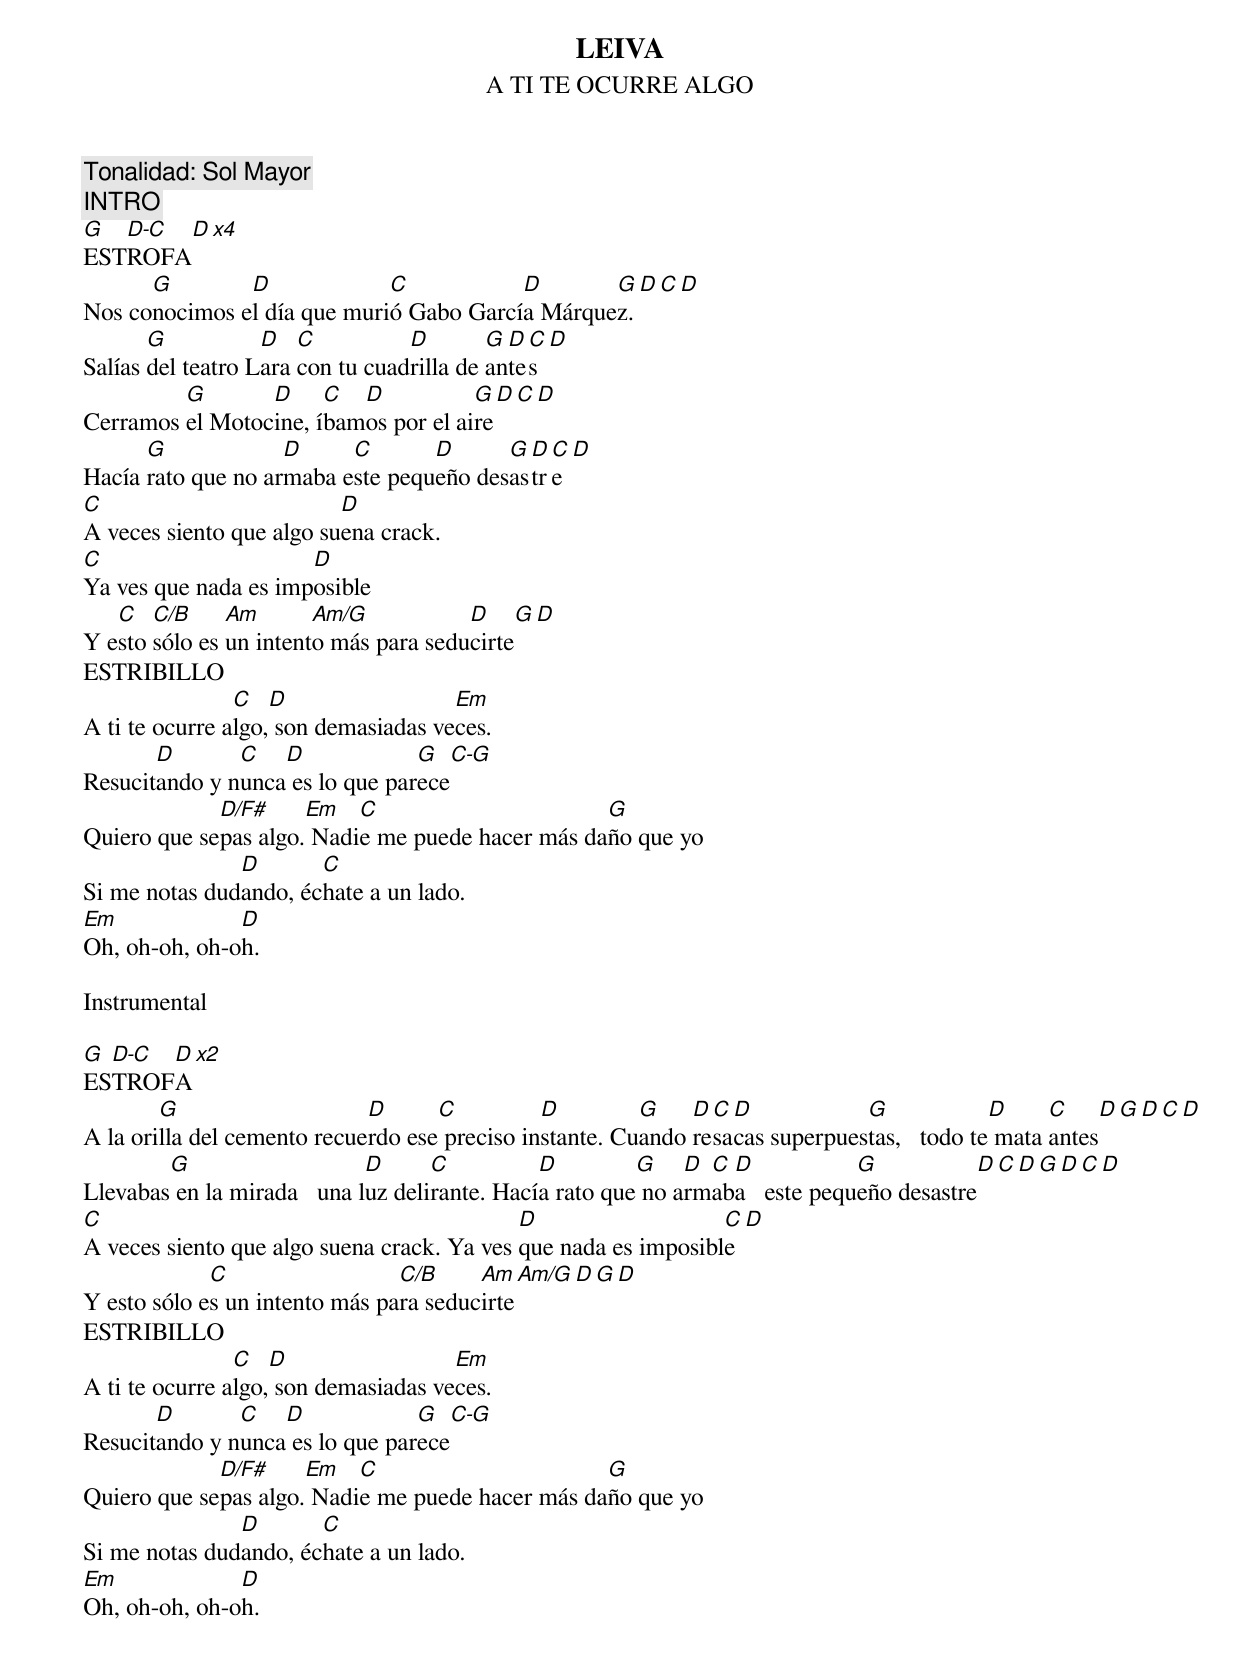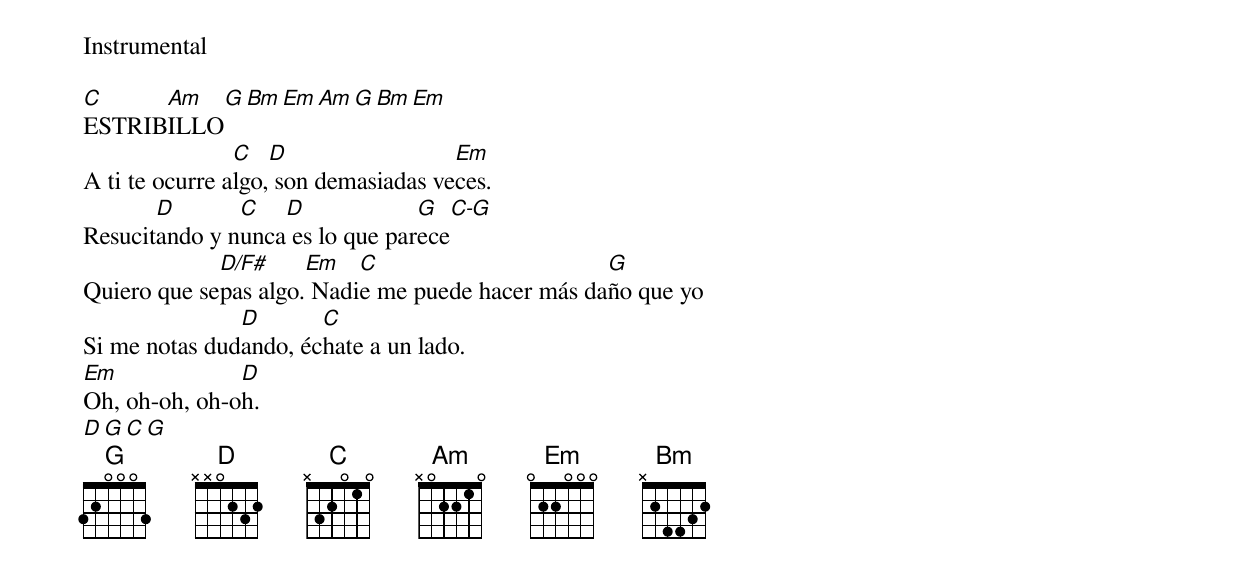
LEIVA
A TI TE OCURRE ALGO
Tonalidad: Sol Mayor
INTRO
G  D-C D x4
ESTROFA
      G        D 	     C           D  	 G D C D
Nos conocimos el día que murió Gabo García Márquez.
       G           D   C          D        G D C D
Salías del teatro Lara con tu cuadrilla de antes
         G       D     C  D           G    D C D
Cerramos el Motocine, íbamos por el aire
      G             D     C       D      G D C D
Hacía rato que no armaba este pequeño desastre
C                         D
A veces siento que algo suena crack.
C                     D
Ya ves que nada es imposible
   C   C/B     Am       Am/G           D     G D
Y esto sólo es un intento más para seducirte
ESTRIBILLO
                C   D                 Em
A ti te ocurre algo, son demasiadas veces.
       D       C   D             G    C-G
Resucitando y nunca es lo que parece
             D/F#     Em   C                      G
Quiero que sepas algo. Nadie me puede hacer más daño que yo
               D       C
Si me notas dudando, échate a un lado.
Em             D
Oh, oh-oh, oh-oh.

Instrumental

G D-C D x2
ESTROFA
       	G	             D 	    C          D      	 G    D C D 	       G             D     C          D       G    D C D
A la orilla del cemento recuerdo ese preciso instante. Cuando resacas superpuestas,   todo te mata antes
       	G	             D 	    C          D      	 G    D C D 	       G             D     C          D       G    D C D
Llevabas en la mirada   una luz delirante. Hacía rato que no armaba   este pequeño desastre
C                                           D                   C                                          D
A veces siento que algo suena crack. Ya ves que nada es imposible
             C                  C/B     Am       Am/G       D     G D
Y esto sólo es un intento más para seducirte
ESTRIBILLO
                C   D                 Em
A ti te ocurre algo, son demasiadas veces.
       D       C   D             G    C-G
Resucitando y nunca es lo que parece
             D/F#     Em   C                      G
Quiero que sepas algo. Nadie me puede hacer más daño que yo
               D       C
Si me notas dudando, échate a un lado.
Em             D
Oh, oh-oh, oh-oh.

Instrumental

C     Am    G   Bm   Em     Am    G   Bm   Em
ESTRIBILLO
                C   D                 Em
A ti te ocurre algo, son demasiadas veces.
       D       C   D             G    C-G
Resucitando y nunca es lo que parece
             D/F#     Em   C                      G
Quiero que sepas algo. Nadie me puede hacer más daño que yo
               D       C
Si me notas dudando, échate a un lado.
Em             D
Oh, oh-oh, oh-oh.
D       G   C G
